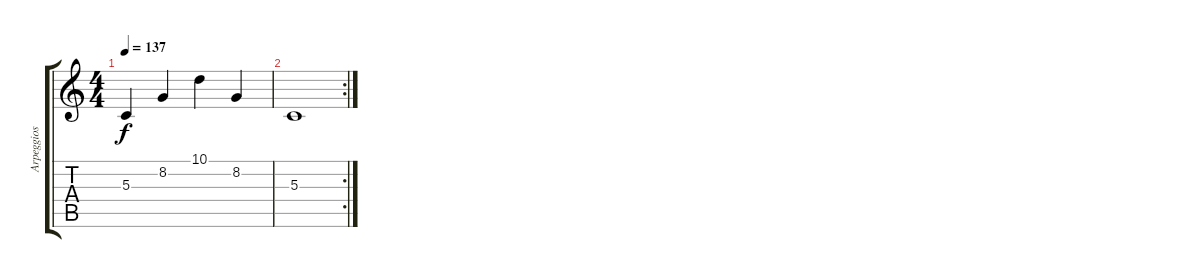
\track ("Arpeggios" "Arpeggios") {instrument acousticgrandpiano}
\staff {score tabs}
\tuning (E4 B3 G3 D3 A2 E2) {hide}
\ts (4 4)
\tempo 137
\clef g2
\ks c
5.3.4{dy f} 8.2.4 10.1.4 8.2.4 |
\rc 2
5.3.1
